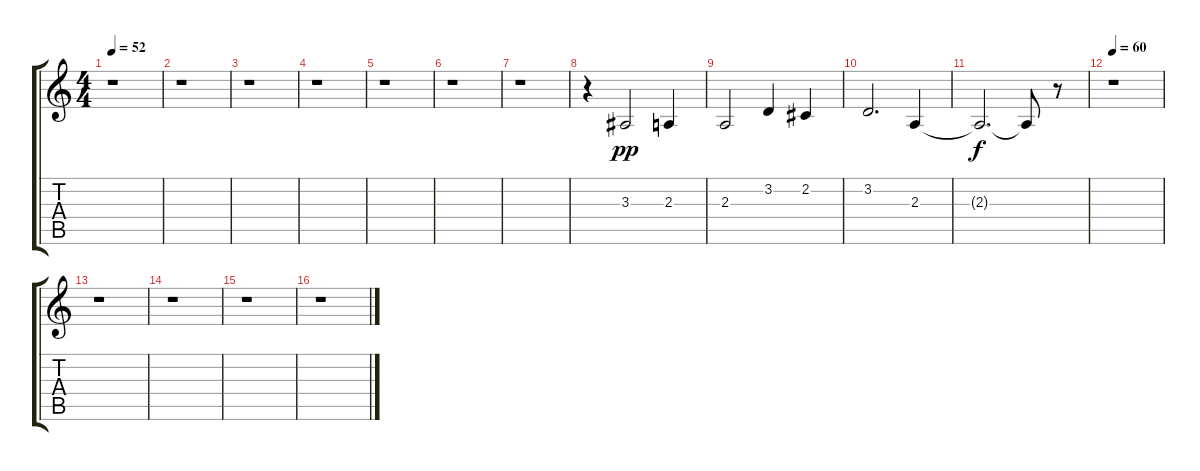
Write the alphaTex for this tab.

\track "" {instrument frenchhorn}
\staff {score tabs}
\tuning (E4 B3 G3 D3 A2 E2) {hide}
\ts (4 4)
\tempo 52
\clef g2
\ks c
r.1{dy pp} |
r.1 |
r.1 |
r.1 |
r.1 |
r.1 |
r.1 |
r.4 3.3.2 2.3.4 |
2.3.2 3.2.4 2.2.4 |
3.2.2{d} 2.3.4 |
2.3{t}.2{d dy f} 2.3{t}.8 r.8 |
\tempo 60
r.1 |
r.1 |
r.1 |
r.1 |
r.1
